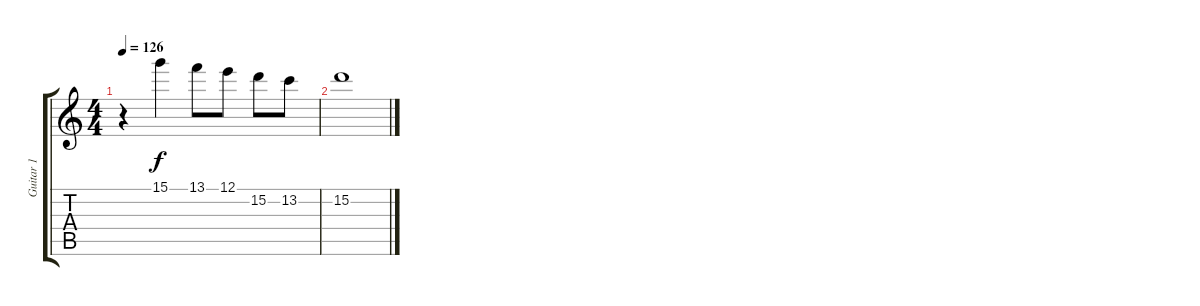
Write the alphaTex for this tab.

\track ("Guitar 1" "Guitar 1") {instrument electricguitarclean}
\staff {score tabs}
\tuning (E4 B3 G3 D3 A2 E2) {hide}
\ts (4 4)
\tempo 126
\clef g2
\ks c
r.4{dy f} 15.1.4 13.1.8 12.1.8 15.2.8 13.2.8 |
15.2.1
